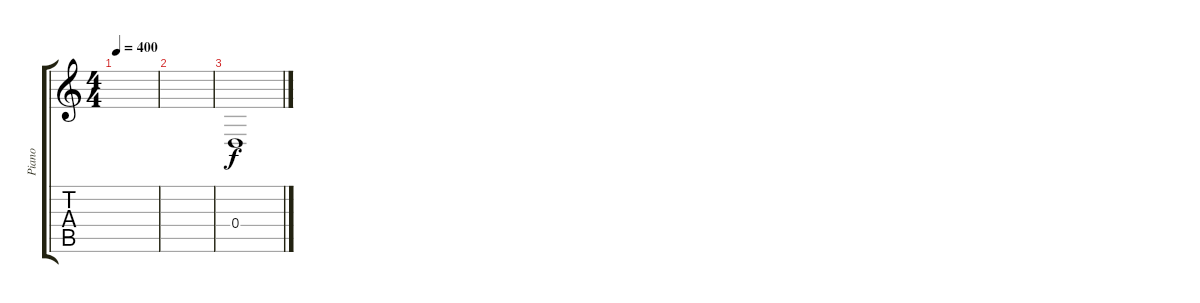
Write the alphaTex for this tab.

\track ("Piano" "Piano") {instrument brightacousticpiano}
\staff {score tabs}
\tuning (E4 B3 G3 D3 A2 E2) {hide}
\ts (4 4)
\tempo 400
\clef g2
\ks c
|
|
0.4.1
